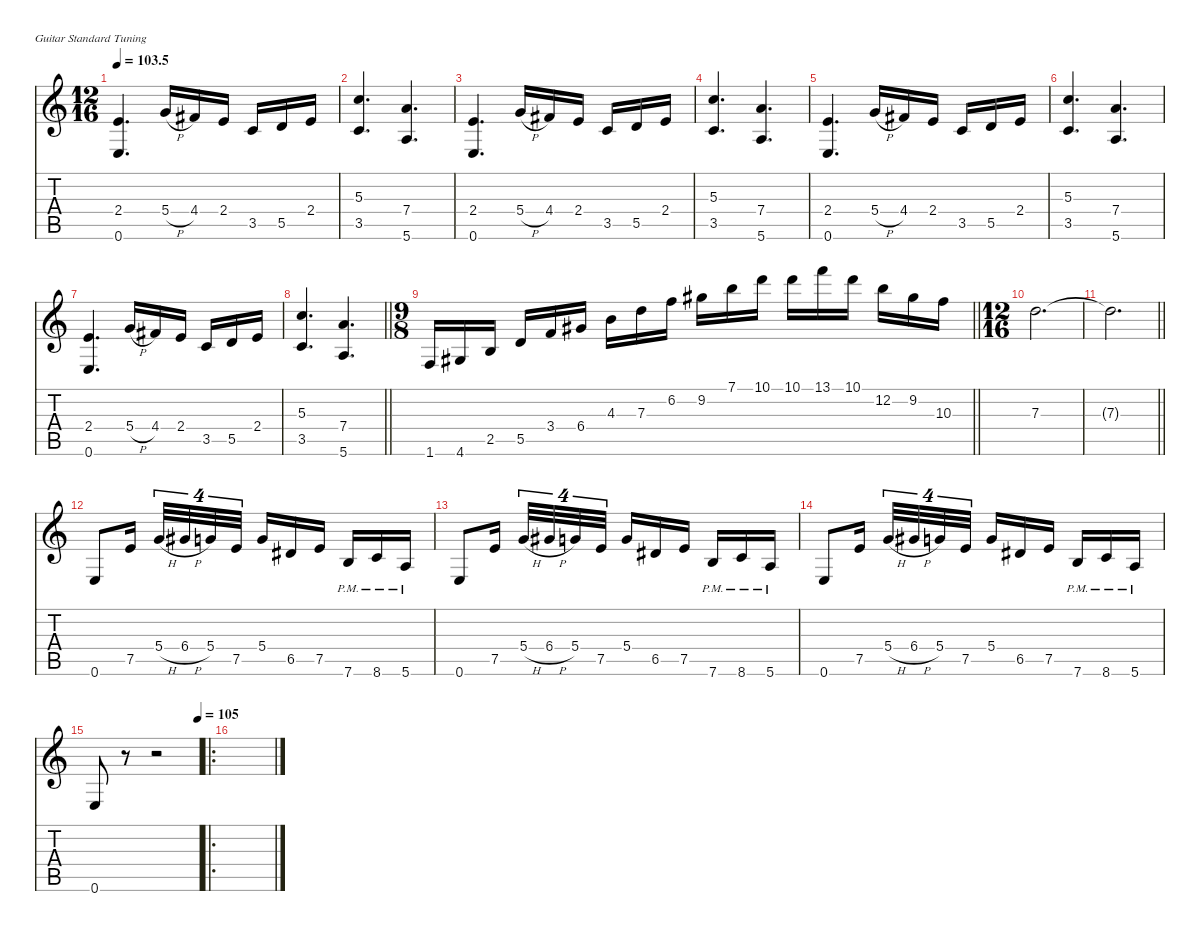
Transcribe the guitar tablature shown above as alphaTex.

\defaultSystemsLayout 4
\hideDynamics
\bracketExtendMode nobrackets
\singleTrackTrackNamePolicy hidden
\multiTrackTrackNamePolicy hidden
\firstSystemTrackNameMode fullname
\firstSystemTrackNameOrientation horizontal
\otherSystemsTrackNameOrientation horizontal
\track ("Guitar" "dist.guit.") {instrument distortionguitar}
\staff {score tabs}
\tuning (E4 B3 G3 D3 A2 E2)
\ts (12 16)
\tempo
103.5
\accidentals auto
\clef g2
\ottava regular
\simile none
\ks c
(2.4 0.6).4{d dy mf beam Up} 5.4{h}.16{dy f beam Up} 4.4{acc #}.16{beam Up} 2.4.16{beam Up beam split} 3.5.16{beam Up} 5.5.16{beam Up} 2.4.16{beam Up} |
(5.3 3.5).4{d dy mf beam Up} (7.4 5.6).4{d beam Up} |
(2.4 0.6).4{d beam Up} 5.4{h}.16{dy f beam Up} 4.4{acc #}.16{beam Up} 2.4.16{beam Up beam split} 3.5.16{beam Up} 5.5.16{beam Up} 2.4.16{beam Up} |
(5.3 3.5).4{d dy mf beam Up} (7.4 5.6).4{d beam Up} |
(2.4 0.6).4{d beam Up} 5.4{h}.16{dy f beam Up} 4.4{acc #}.16{beam Up} 2.4.16{beam Up beam split} 3.5.16{beam Up} 5.5.16{beam Up} 2.4.16{beam Up} |
(5.3 3.5).4{d dy mf beam Up} (7.4 5.6).4{d beam Up} |
(2.4 0.6).4{d beam Up} 5.4{h}.16{dy f beam Up} 4.4{acc #}.16{beam Up} 2.4.16{beam Up beam split} 3.5.16{beam Up} 5.5.16{beam Up} 2.4.16{beam Up} |
\barLineRight lightlight
(5.3 3.5).4{d dy mf beam Up} (7.4 5.6).4{d beam Up} |
\ts (9 8)
\beaming (8 3 3)
\barLineRight lightlight
1.6.16{dy ff beam Up beam merge} 4.6{acc #}.16{beam Up beam merge} 2.5.16{beam Up beam split} 5.5.16{beam Up beam merge} 3.4.16{beam Up beam merge} 6.4{acc #}.16{beam Up} 4.3.16{beam Down} 7.3.16{beam Down} 6.2.16{beam Down beam split} 9.2{acc #}.16{beam Down} 7.1.16{beam Down} 10.1.16{beam Down} 10.1.16{beam Down beam merge} 13.1.16{beam Down beam merge} 10.1.16{beam Down beam split} 12.2.16{beam Down beam merge} 9.2{acc #}.16{beam Down beam merge} 10.3.16{beam Down} |
\ts (12 16)
\beaming (8 3 3)
7.3.2{d beam Down} |
\barLineRight lightlight
7.3{t}.2{d dy f beam Down} |
0.6.8{beam Up} 7.5.16{beam Up} 5.4{h}.32{tu (4 6) beam Up} 6.4{h acc #}.32{tu (4 6) beam Up} 5.4.32{tu (4 6) beam Up} 7.5.32{tu (4 6) beam Up} 5.4.16{beam Up} 6.5{acc #}.16{beam Up} 7.5.16{beam Up beam split} 7.6{pm}.16{beam Up} 8.6{pm}.16{beam Up} 5.6{pm}.16{beam Up} |
0.6.8{beam Up} 7.5.16{beam Up} 5.4{h}.32{tu (4 6) beam Up} 6.4{h acc #}.32{tu (4 6) beam Up} 5.4.32{tu (4 6) beam Up} 7.5.32{tu (4 6) beam Up} 5.4.16{beam Up} 6.5{acc #}.16{beam Up} 7.5.16{beam Up beam split} 7.6{pm}.16{beam Up} 8.6{pm}.16{beam Up} 5.6{pm}.16{beam Up} |
0.6.8{beam Up} 7.5.16{beam Up} 5.4{h}.32{tu (4 6) beam Up} 6.4{h acc #}.32{tu (4 6) beam Up} 5.4.32{tu (4 6) beam Up} 7.5.32{tu (4 6) beam Up} 5.4.16{beam Up} 6.5{acc #}.16{beam Up} 7.5.16{beam Up beam split} 7.6{pm}.16{beam Up beam merge} 8.6{pm}.16{beam Up beam merge} 5.6{pm}.16{beam Up} |
\tempo (105 0.99375)
0.6.8{beam Up} r.8{beam Up} r.2{beam Up} |
\ro
